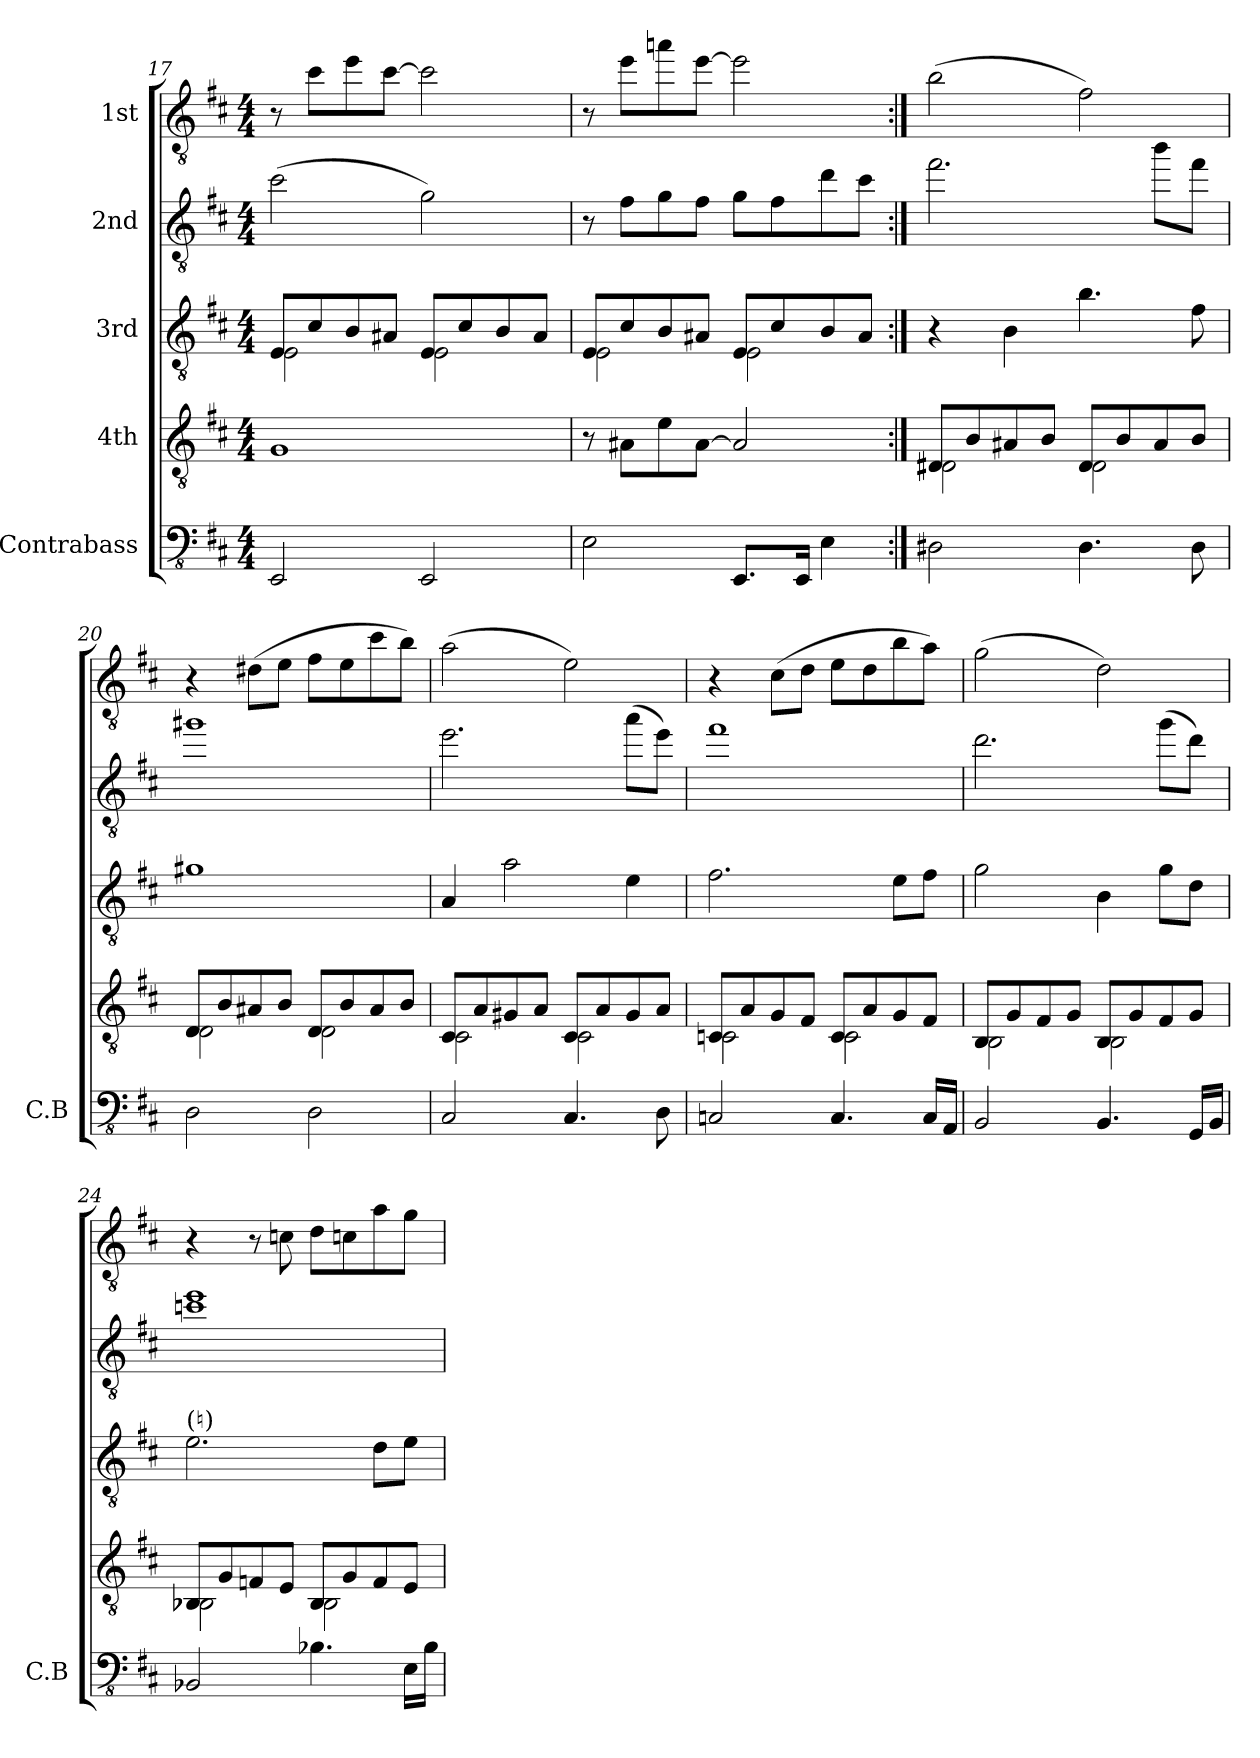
**kern	**kern	**kern	**kern	**kern
*part5	*part4	*part3	*part2	*part1
*staff5	*staff4	*staff3	*staff2	*staff1
*I"Contrabass	*I"4th	*I"3rd	*I"2nd	*I"1st
*I'C.B	*	*	*	*
*clefFv4	*clefGv2	*clefGv2	*clefGv2	*clefGv2
*k[f#c#]	*k[f#c#]	*k[f#c#]	*k[f#c#]	*k[f#c#]
*M4/4	*M4/4	*M4/4	*M4/4	*M4/4
=17	=17	=17	=17	=17
*	*	*^	*	*
2EEE/	1G	8E/L	2E\	(2cc#\	8r
.	.	8c#/	.	.	8cc#\L
.	.	8B/	.	.	8ee\
.	.	8A#X/J	.	.	[8cc#\J
2EEE/	.	8E/L	2E\	2g\)	2cc#\]
.	.	8c#/	.	.	.
.	.	8B/	.	.	.
.	.	8A#/J	.	.	.
!!LO:LB:g=z
=18	=18	=18	=18	=18	=18
2EE\	8r	8E/L	2E\	8r	8r
.	8A#X\L	8c#/	.	8f#\L	8ee\L
.	8e\	8B/	.	8g\	8aan\
.	[8A#\J	8A#X/J	.	8f#\J	[8ee\J
8.EEE/L	2A#/]	8E/L	2E\	8g\L	2ee\]
.	.	8c#/	.	8f#\	.
16EEE/Jk	.	.	.	.	.
4EE\	.	8B/	.	8dd\	.
.	.	8A#/J	.	8cc#\J	.
*	*	*v	*v	*	*
=19:|!	=19:|!	=19:|!	=19:|!	=19:|!
*	*^	*	*	*
2DD#X\	8D#X/L	2D#\	4r	2.ff#\	(2b\
.	8B/	.	.	.	.
.	8A#X/	.	4B\	.	.
.	8B/J	.	.	.	.
4.DD#\	8D#/L	2D#\	4.b\	.	2f#\)
.	8B/	.	.	.	.
.	8A#/	.	.	8bb\L	.
8DD#\	8B/J	.	8f#\	8ff#\J	.
=20	=20	=20	=20	=20	=20
2DD\	8D/L	2D\	1g#X	1gg#X	4r
.	8B/	.	.	.	.
.	8A#X/	.	.	.	(8d#X\L
.	8B/J	.	.	.	8e\J
2DD\	8D/L	2D\	.	.	8f#\L
.	8B/	.	.	.	8e\
.	8A#/	.	.	.	8cc#\
.	8B/J	.	.	.	8b\J)
=21	=21	=21	=21	=21	=21
2CC#/	8C#/L	2C#\	4A/	2.ee\	(2a\
.	8A/	.	.	.	.
.	8G#X/	.	2a\	.	.
.	8A/J	.	.	.	.
4.CC#/	8C#/L	2C#\	.	.	2e\)
.	8A/	.	.	.	.
.	8G#/	.	4e\	(8aa\L	.
8DD\	8A/J	.	.	8ee\J)	.
!!LO:PB:g=z
=22	=22	=22	=22	=22	=22
2CCn/	8Cn/L	2C\	2.f#\	1ff#	4r
.	8A/	.	.	.	.
.	8G/	.	.	.	(8c#\L
.	8F#/J	.	.	.	8d\J
4.CC/	8C/L	2C\	.	.	8e\L
.	8A/	.	.	.	8d\
.	8G/	.	8e\L	.	8b\
16CC/LL	8F#/J	.	8f#\J	.	8a\J)
16AAA/JJ	.	.	.	.	.
=23	=23	=23	=23	=23	=23
2BBB/	8BB/L	2BB\	2g\	2.dd\	(2g\
.	8G/	.	.	.	.
.	8F#/	.	.	.	.
.	8G/J	.	.	.	.
4.BBB/	8BB/L	2BB\	4B\	.	2d\)
.	8G/	.	.	.	.
.	8F#/	.	8g\L	(8gg\L	.
16GGG/LL	8G/J	.	8d\J	8dd\J)	.
16BBB/JJ	.	.	.	.	.
=24	=24	=24	=24	=24	=24
!	!	!	!LO:TX:a:t=(♮)	!	!
2BBB-X/	8BB-X/L	2BB-\	2.e\	1ccn 1ee	4r
.	8G/	.	.	.	.
.	8Fn/	.	.	.	8r
.	8E/J	.	.	.	8cn\
4.BB-X\	8BB-/L	2BB-\	.	.	8d\L
.	8G/	.	.	.	8cn\
.	8F/	.	8d\L	.	8a\
16EE\LL	8E/J	.	8e\J	.	8g\J
16BB-\JJ	.	.	.	.	.
*	*v	*v	*	*	*
=	=	=	=	=
*-	*-	*-	*-	*-
